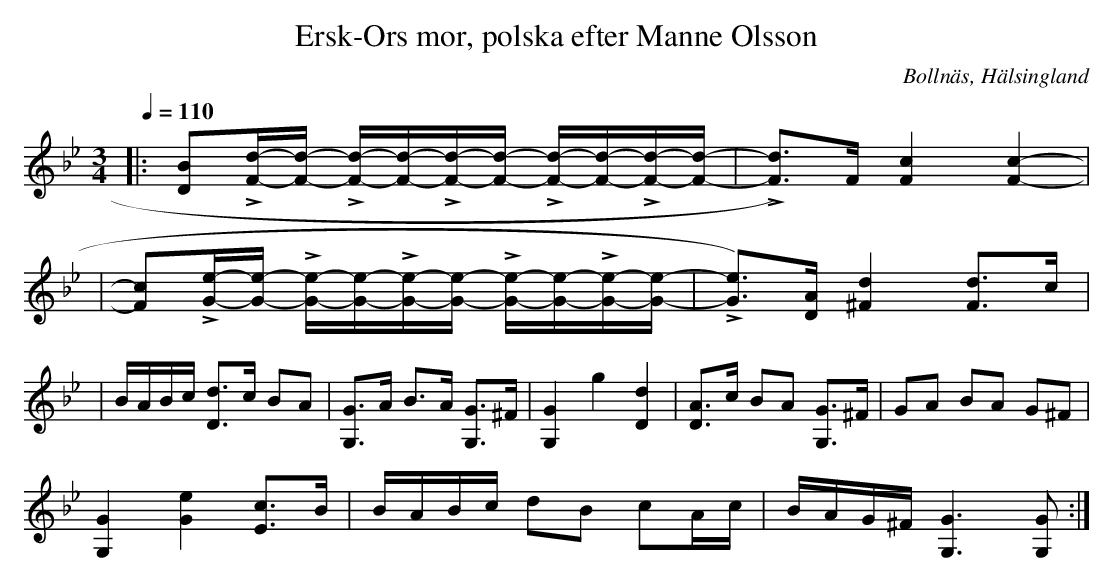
X:1
T: Ersk-Ors mor, polska efter Manne Olsson
O:Bollnäs, Hälsingland
M:3/4
L:1/8
Q:1/4=110
K:Gm
|:[D B]L[F/d/]-[F/d/] - L[F/d/]-[F/d/]-L[F/d/]-[F/d/] - L[F/d/]-[F/d/]-L[F/d/]-[F/d/]-| L[F d])>F [-F2 c2] [F2 c2]-|
|[F c]L[G/e/]-[G/e/] - L[G/e/]-[G/e/]-L[G/e/]-[G/e/] - L[G/e/]-[G/e/]-L[G/e/]-[G/e/]-| L[Ge])>[D A] [^F2 d2] [F d]>c|
|B/A/B/c/ [D d]>c BA|[G, G]>A B>A [G, G]>^F|[G,2 G2] g2 [D2 d2]|[D A]>c BA [G, G]>^F|GA BA G^F|
[G,2 G2] [G2 e2] [E c]>B|B/A/B/c/ dB cA/c/|B/A/G/^F/ [G,3 G3][G, G]:|
